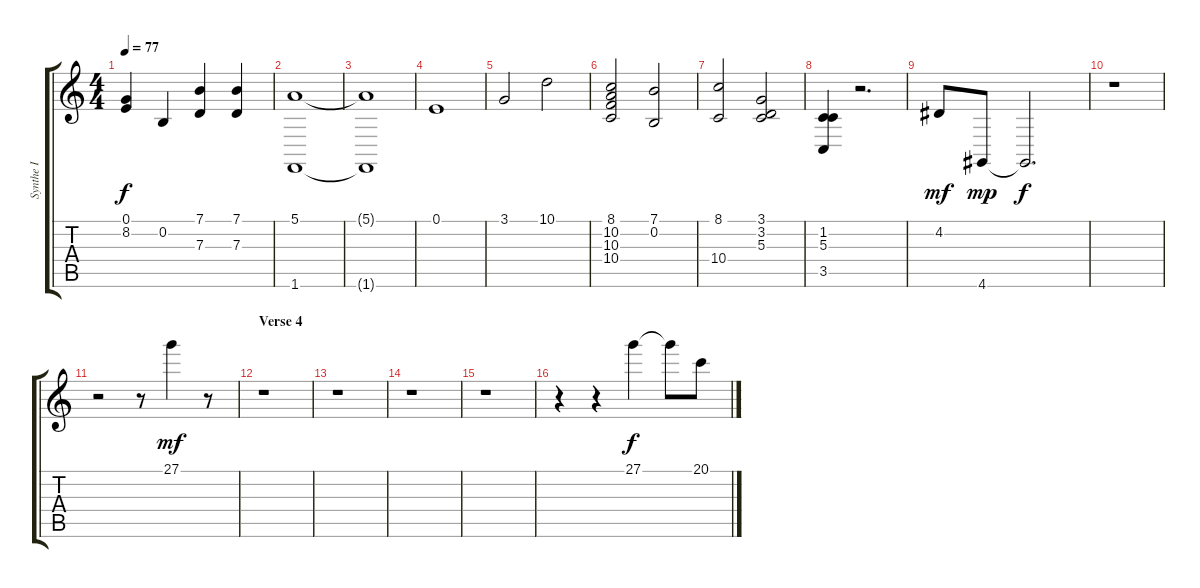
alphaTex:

\track ("Synthe I" "Synthe I") {instrument synthstrings1}
\staff {score tabs}
\tuning (E4 B3 G3 D3 A2 E2) {hide}
\ts (4 4)
\tempo 77
\clef g2
\ks c
(0.1 8.2).4{dy f} 0.2.4 (7.1 7.3).4 (7.1 7.3).4 |
(5.1 1.6).1 |
(5.1{t} 1.6{t}).1 |
0.1.1 |
3.1.2 10.1.2 |
(8.1 10.2 10.3 10.4).2 (7.1 0.2).2 |
(8.1 10.4).2 (3.1 3.2 5.3).2 |
(1.2 5.3 3.5).4 r.2{d} |
4.2.8{dy mf} 4.6.8{dy mp} 4.6{t}.2{d dy f} |
r.1 |
r.2 r.8 27.1.4{dy mf} r.8 |
\section ("" "Verse 4")
r.1 |
r.1 |
r.1 |
r.1 |
r.4 r.4 27.1.4{dy f} 27.1{t}.8 20.1.8
